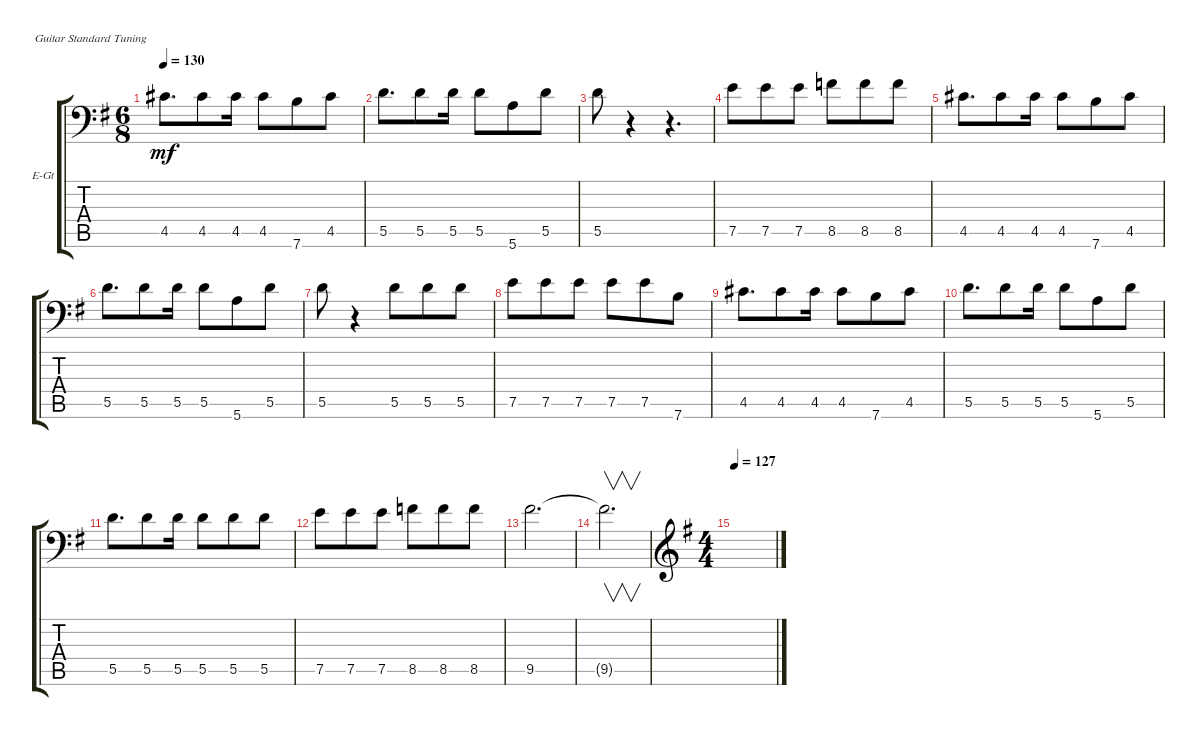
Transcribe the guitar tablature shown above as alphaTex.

\bracketExtendMode groupsimilarinstruments
\firstSystemTrackNameOrientation horizontal
\otherSystemsTrackNameOrientation horizontal
\track ("guitar solo-center (Rodion Kravkl)  " "E-Gt") {instrument electricguitarclean}
\staff {score tabs}
\tuning (E4 B3 G3 D3 A2 E2)
\ts (6 8)
\tempo 130
\clef f4
\scale
0.333333
\ks eminor
4.5.8{d dy mf} 4.5.8 4.5.16 4.5.8 7.6.8 4.5.8 |
\scale
0.333333 5.5.8{d} 5.5.8 5.5.16 5.5.8 5.6.8 5.5.8 |
\scale
0.333333 5.5.8 r.4 r.4{d} |
\scale
0.333333 7.5.8 7.5.8 7.5.8 8.5.8 8.5.8 8.5.8 |
\scale
0.333333 4.5.8{d} 4.5.8 4.5.16 4.5.8 7.6.8 4.5.8 |
\scale
0.333333 5.5.8{d} 5.5.8 5.5.16 5.5.8 5.6.8 5.5.8 |
\scale
0.333333 5.5.8 r.4 5.5.8 5.5.8 5.5.8 |
\scale
0.333333 7.5.8 7.5.8 7.5.8 7.5.8 7.5.8 7.6.8 |
\scale
0.333333 4.5.8{d} 4.5.8 4.5.16 4.5.8 7.6.8 4.5.8 |
\scale
0.333333 5.5.8{d} 5.5.8 5.5.16 5.5.8 5.6.8 5.5.8 |
\scale
0.333333 5.5.8{d} 5.5.8 5.5.16 5.5.8 5.5.8 5.5.8 |
\scale
0.333333 7.5.8 7.5.8 7.5.8 8.5.8 8.5.8 8.5.8 |
\scale
0.333333 9.5.2{d} |
\scale
0.256303 9.5{t}.2{v d} |
\ts (4 4)
\beaming (8 2 2 2 2)
\tempo 127
\clef g2
\scale
0.487395 |
\scale
0.256303
